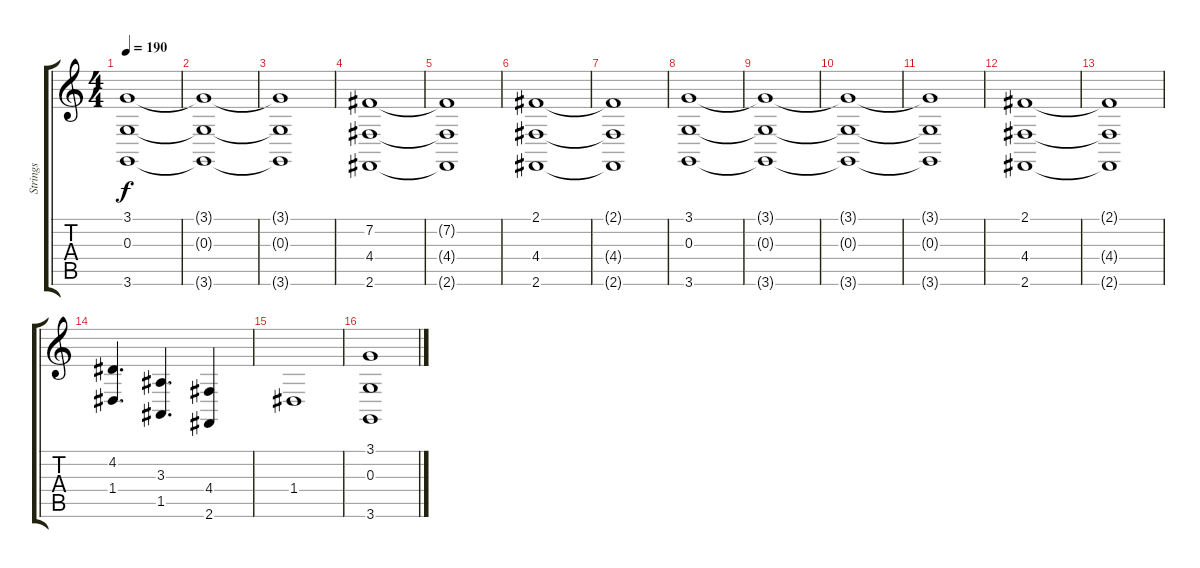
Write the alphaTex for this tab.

\track ("Strings" "Strings") {instrument stringensemble1}
\staff {score tabs}
\tuning (E4 B3 G3 D3 A2 E2) {hide}
\ts (4 4)
\tempo 190
\clef g2
\ks c
(3.1{t} 0.3{t} 3.6{t}).1{dy f} |
(3.1{t} 0.3{t} 3.6{t}).1 |
(3.1{t} 0.3{t} 3.6{t}).1 |
(7.2 4.4 2.6).1 |
(7.2{t} 4.4{t} 2.6{t}).1 |
(2.1 4.4 2.6).1 |
(2.1{t} 4.4{t} 2.6{t}).1 |
(3.1 0.3 3.6).1 |
(3.1{t} 0.3{t} 3.6{t}).1 |
(3.1{t} 0.3{t} 3.6{t}).1 |
(3.1{t} 0.3{t} 3.6{t}).1 |
(2.1 4.4 2.6).1 |
(2.1{t} 4.4{t} 2.6{t}).1 |
(4.2 1.4).4{d} (3.3 1.5).4{d} (4.4 2.6).4 |
1.4.1 |
(3.1 0.3 3.6).1
